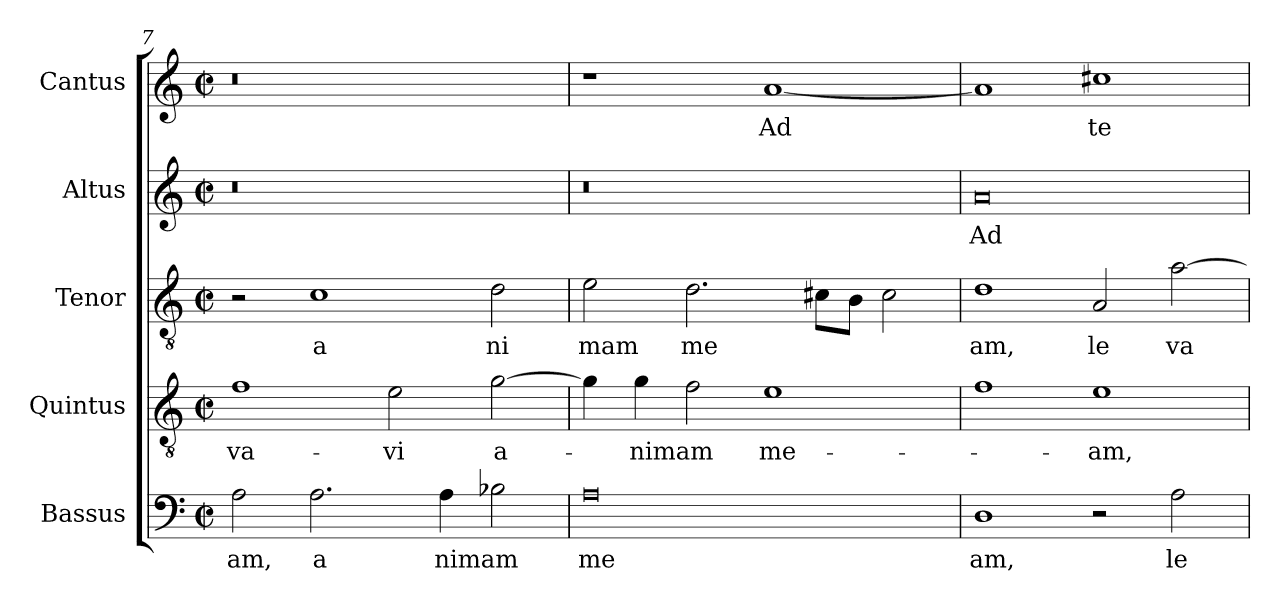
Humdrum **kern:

**kern	**text	**kern	**text	**kern	**text	**kern	**text	**kern	**text
*part5	*part5	*part4	*part4	*part3	*part3	*part2	*part2	*part1	*part1
*staff5	*staff5	*staff4	*staff4	*staff3	*staff3	*staff2	*staff2	*staff1	*staff1
*I"Bassus	*	*I"Quintus	*	*I"Tenor	*	*I"Altus	*	*I"Cantus	*
!!LO:LB:g=z
*clefF4	*	*clefGv2	*	*clefGv2	*	*clefG2	*	*clefG2	*
*M2/2	*	*M2/2	*	*M2/2	*	*M2/2	*	*M2/2	*
*met(c|)	*	*met(c|)	*	*met(c|)	*	*met(c|)	*	*met(c|)	*
=7	=7	=7	=7	=7	=7	=7	=7	=7	=7
!	!LO:LY:b:cj	!	!LO:LY:b:cj	!	!	!	!	!	!
2A\	am,	1f	va-	2r	.	0r	.	0r	.
!	!LO:LY:b:cj	!	!	!	!LO:LY:b:cj	!	!	!	!
2.A\	a	.	.	1c	a	.	.	.	.
!	!	!	!LO:LY:b:cj	!	!	!	!	!	!
.	.	2e\	-vi	.	.	.	.	.	.
!	!LO:LY:b	!	!	!	!	!	!	!	!
4A\	nimam	.	.	.	.	.	.	.	.
!	!	!	!LO:LY:b:cj	!	!LO:LY:b:cj	!	!	!	!
2B-\	.	[>2g\	a-	2d\	ni	.	.	.	.
=8	=8	=8	=8	=8	=8	=8	=8	=8	=8
!	!LO:LY:b:cj	!	!	!	!LO:LY:b:cj	!	!	!	!
0A	me	4g\]	.	2e\	mam	0r	.	1r	.
!	!	!	!LO:LY:b	!	!	!	!	!	!
.	.	4g\	-nimam	.	.	.	.	.	.
!	!	!	!	!	!LO:LY:b	!	!	!	!
.	.	2f\	.	2.d\	me	.	.	.	.
!	!	!	!LO:LY:b:cj	!	!	!	!	!	!LO:LY:b:cj
.	.	1e	me-	.	.	.	.	[<1a	Ad
.	.	.	.	8c#\L	.	.	.	.	.
.	.	.	.	8B\J	.	.	.	.	.
.	.	.	.	2c#\	.	.	.	.	.
=9	=9	=9	=9	=9	=9	=9	=9	=9	=9
!	!LO:LY:b:cj	!	!	!	!LO:LY:b:cj	!	!LO:LY:b:cj	!	!
1D	am,	1f	.	1d	am,	0a	Ad	1a]	.
!	!	!	!LO:LY:b:cj	!	!LO:LY:b:cj	!	!	!	!LO:LY:b:cj
2r	.	1e	-am,	2A/	le	.	.	1cc#X	te
!	!LO:LY:b:cj	!	!	!	!LO:LY:b:cj	!	!	!	!
2A\	le	.	.	[>2a\	va	.	.	.	.
=	=	=	=	=	=	=	=	=	=
*-	*-	*-	*-	*-	*-	*-	*-	*-	*-
